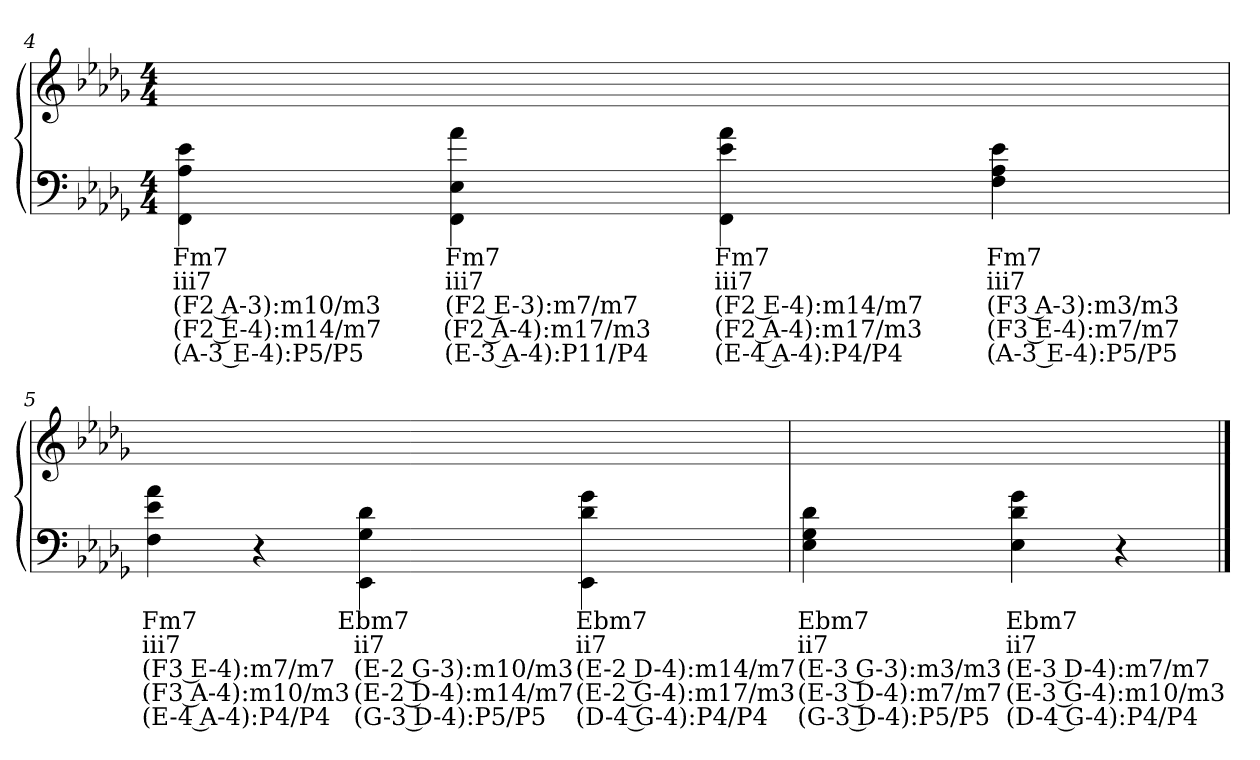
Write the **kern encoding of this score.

**kern	**text	**text	**text	**text	**text	**kern
*part2	*part2	*part2	*part2	*part2	*part2	*part1
*staff2	*staff2	*staff2	*staff2	*staff2	*staff2	*staff1
*clefF4	*	*	*	*	*	*clefG2
*k[b-e-a-d-g-]	*	*	*	*	*	*k[b-e-a-d-g-]
*D-:	*	*	*	*	*	*D-:
*M4/4	*	*	*	*	*	*M4/4
=4	=4	=4	=4	=4	=4	=4
4FF 4A- 4e-	Fm7	iii7	(F2 A-3):m10/m3	(F2 E-4):m14/m7	(A-3 E-4):P5/P5	1ryy
4FF 4E- 4a-	Fm7	iii7	(F2 E-3):m7/m7	(F2 A-4):m17/m3	(E-3 A-4):P11/P4	.
4FF 4e- 4a-	Fm7	iii7	(F2 E-4):m14/m7	(F2 A-4):m17/m3	(E-4 A-4):P4/P4	.
4F 4A- 4e-	Fm7	iii7	(F3 A-3):m3/m3	(F3 E-4):m7/m7	(A-3 E-4):P5/P5	.
=5	=5	=5	=5	=5	=5	=5
4F 4e- 4a-	Fm7	iii7	(F3 E-4):m7/m7	(F3 A-4):m10/m3	(E-4 A-4):P4/P4	1ryy
4r	.	.	.	.	.	.
4EE- 4G- 4d-	Ebm7	ii7	(E-2 G-3):m10/m3	(E-2 D-4):m14/m7	(G-3 D-4):P5/P5	.
4EE- 4d- 4g-	Ebm7	ii7	(E-2 D-4):m14/m7	(E-2 G-4):m17/m3	(D-4 G-4):P4/P4	.
=6	=6	=6	=6	=6	=6	=6
4E- 4G- 4d-	Ebm7	ii7	(E-3 G-3):m3/m3	(E-3 D-4):m7/m7	(G-3 D-4):P5/P5	2.ryy
4E- 4d- 4g-	Ebm7	ii7	(E-3 D-4):m7/m7	(E-3 G-4):m10/m3	(D-4 G-4):P4/P4	.
4r	.	.	.	.	.	.
==	==	==	==	==	==	==
*-	*-	*-	*-	*-	*-	*-
